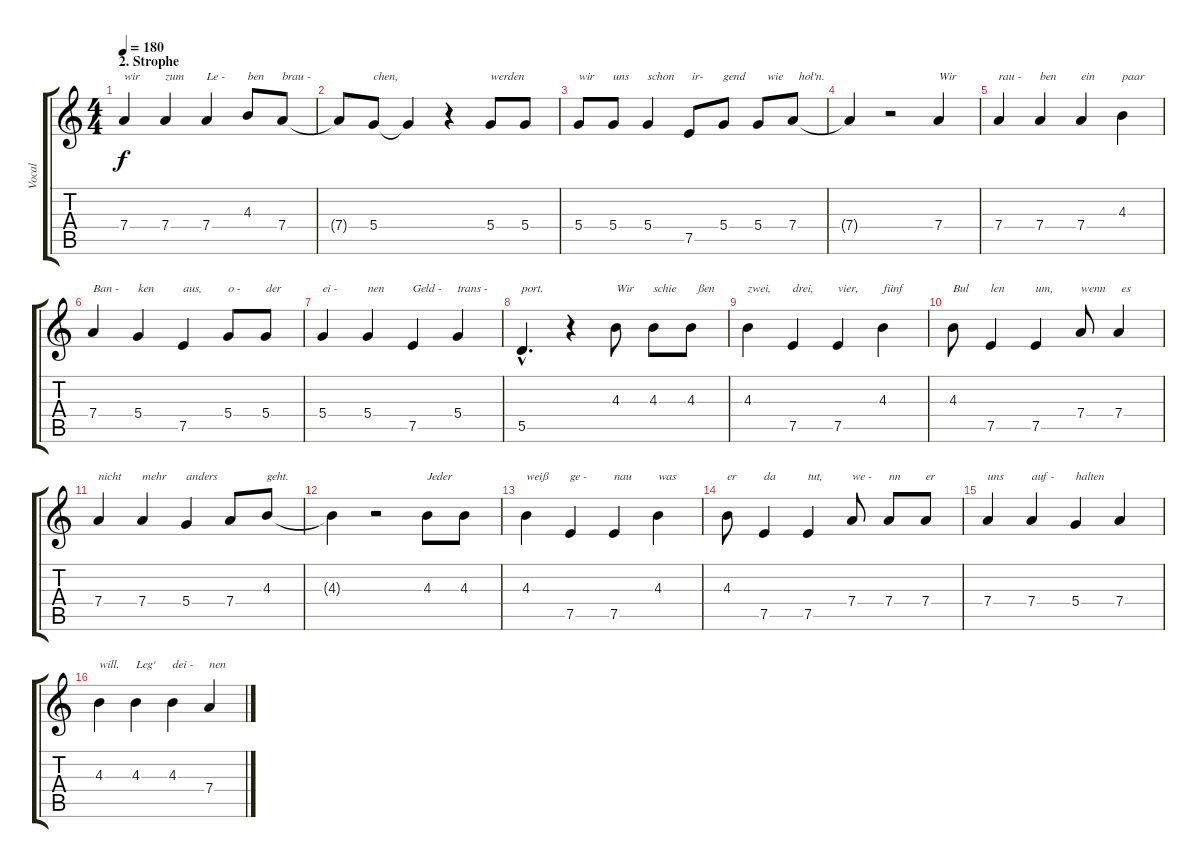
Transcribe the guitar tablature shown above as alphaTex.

\track ("Vocal" "Vocal") {instrument overdrivenguitar}
\staff {score tabs}
\tuning (E4 B3 G3 D3 A2 E2) {hide}
\ts (4 4)
\section ("" "2. Strophe")
\tempo 180
\clef g2
\ks c
7.4.4{txt "wir" dy f} 7.4.4{txt "zum"} 7.4.4{txt "Le -"} 4.3.8{txt "ben"} 7.4.8{txt "brau -"} |
7.4{t}.8 5.4.8{txt "chen,"} 5.4{t}.4 r.4 5.4.8{txt "werden"} 5.4.8 |
5.4.8{txt "wir"} 5.4.8{txt "uns"} 5.4.4{txt "schon"} 7.5.8{txt " ir-"} 5.4.8{txt "gend"} 5.4.8{txt "   wie"} 7.4.8{txt "  hol'n."} |
7.4{t}.4 r.2 7.4.4{txt "Wir"} |
7.4.4{txt "rau -"} 7.4.4{txt "ben"} 7.4.4{txt "ein"} 4.3.4{txt "paar"} |
7.4.4{txt "Ban -"} 5.4.4{txt "ken"} 7.5.4{txt "aus,"} 5.4.8{txt "o -"} 5.4.8{txt "der"} |
5.4.4{txt "ei -"} 5.4.4{txt "nen"} 7.5.4{txt "Geld -"} 5.4.4{txt "trans -"} |
5.5{hac}.4{d txt "port."} r.4 4.3.8{txt "Wir"} 4.3.8{txt "schie"} 4.3.8{txt "  ßen"} |
4.3.4{txt "zwei,"} 7.5.4{txt "drei,"} 7.5.4{txt "vier,"} 4.3.4{txt "fünf"} |
4.3.8{txt "Bul"} 7.5.4{txt "len"} 7.5.4{txt "um,"} 7.4.8{txt "wenn"} 7.4.4{txt " es"} |
7.4.4{txt "nicht"} 7.4.4{txt "mehr"} 5.4.4{txt "anders"} 7.4.8 4.3.8{txt "geht."} |
4.3{t}.4 r.2 4.3.8{txt "Jeder"} 4.3.8 |
4.3.4{txt "weiß"} 7.5.4{txt "ge -"} 7.5.4{txt "nau"} 4.3.4{txt "was"} |
4.3.8{txt "er"} 7.5.4{txt "da"} 7.5.4{txt "tut,"} 7.4.8{txt "we -"} 7.4.8{txt "nn"} 7.4.8{txt "er"} |
7.4.4{txt "uns"} 7.4.4{txt "auf -"} 5.4.4{txt "halten"} 7.4.4 |
4.3.4{txt "will."} 4.3.4{txt "Leg'"} 4.3.4{txt "dei -"} 7.4.4{txt "nen"}
